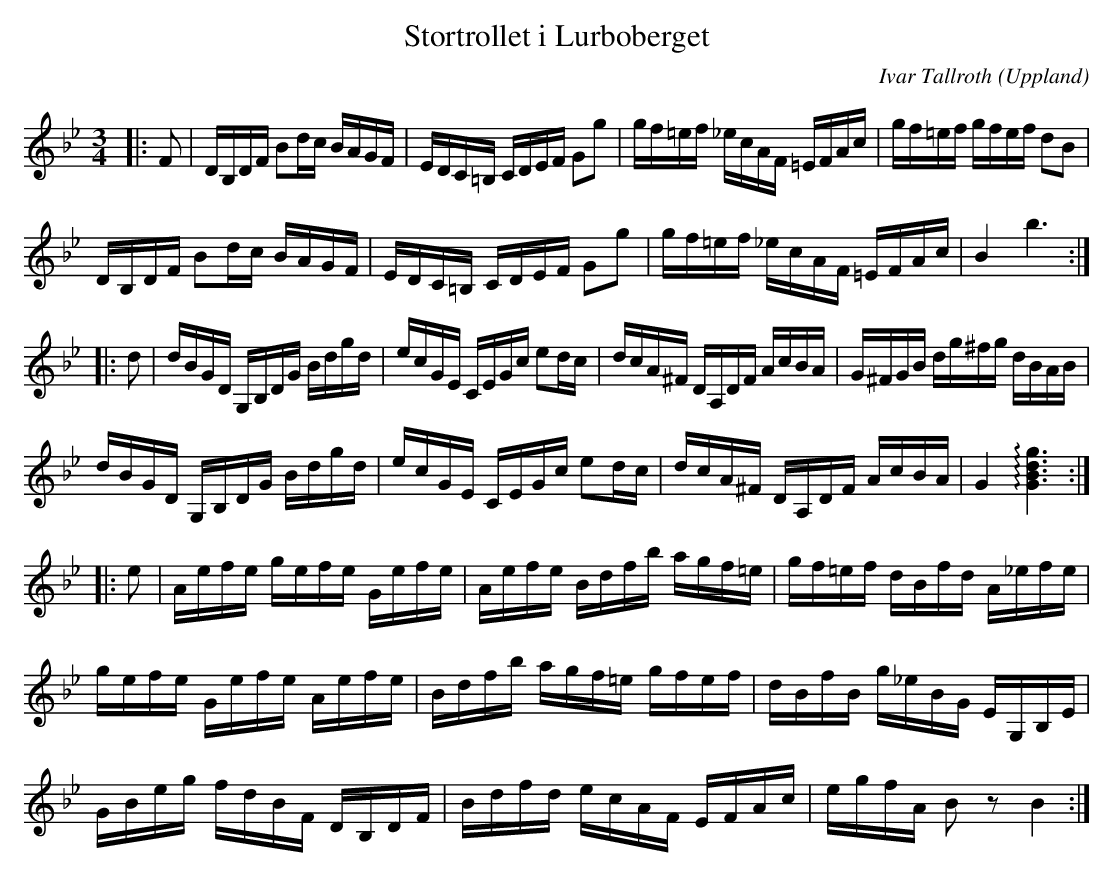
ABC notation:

X:1
T:Stortrollet i Lurboberget
O:Uppland
C:Ivar Tallroth
L:1/16
M:3/4
K:Bb
|: F2 | DB,DF B2dc BAGF | EDC=B, CDEF G2g2 | gf=ef _ecAF =EFAc | gf=ef gfef d2B2 |
      DB,DF B2dc BAGF | EDC=B, CDEF G2g2 | gf=ef _ecAF =EFAc | B4 b6 ::
K:Gm
d2 | dBGD G,B,DG Bdgd | ecGE CEGc e2dc | dcA^F DA,DF AcBA | G^FGB dg^fg dBAB |
     dBGD G,B,DG Bdgd | ecGE CEGc e2dc | dcA^F DA,DF AcBA | G4 !arpeggio![GBdg]6 ::
K:Bb
e2 | Aefe gefe Gefe | Aefe Bdfb agf=e | gf=ef dBfd A_efe |
     gefe Gefe Aefe | Bdfb agf=e gfef | dBfB g_eBG EG,B,E |
     GBeg fdBF DB,DF | Bdfd ecAF EFAc | egfA B2z2 B4 :|
